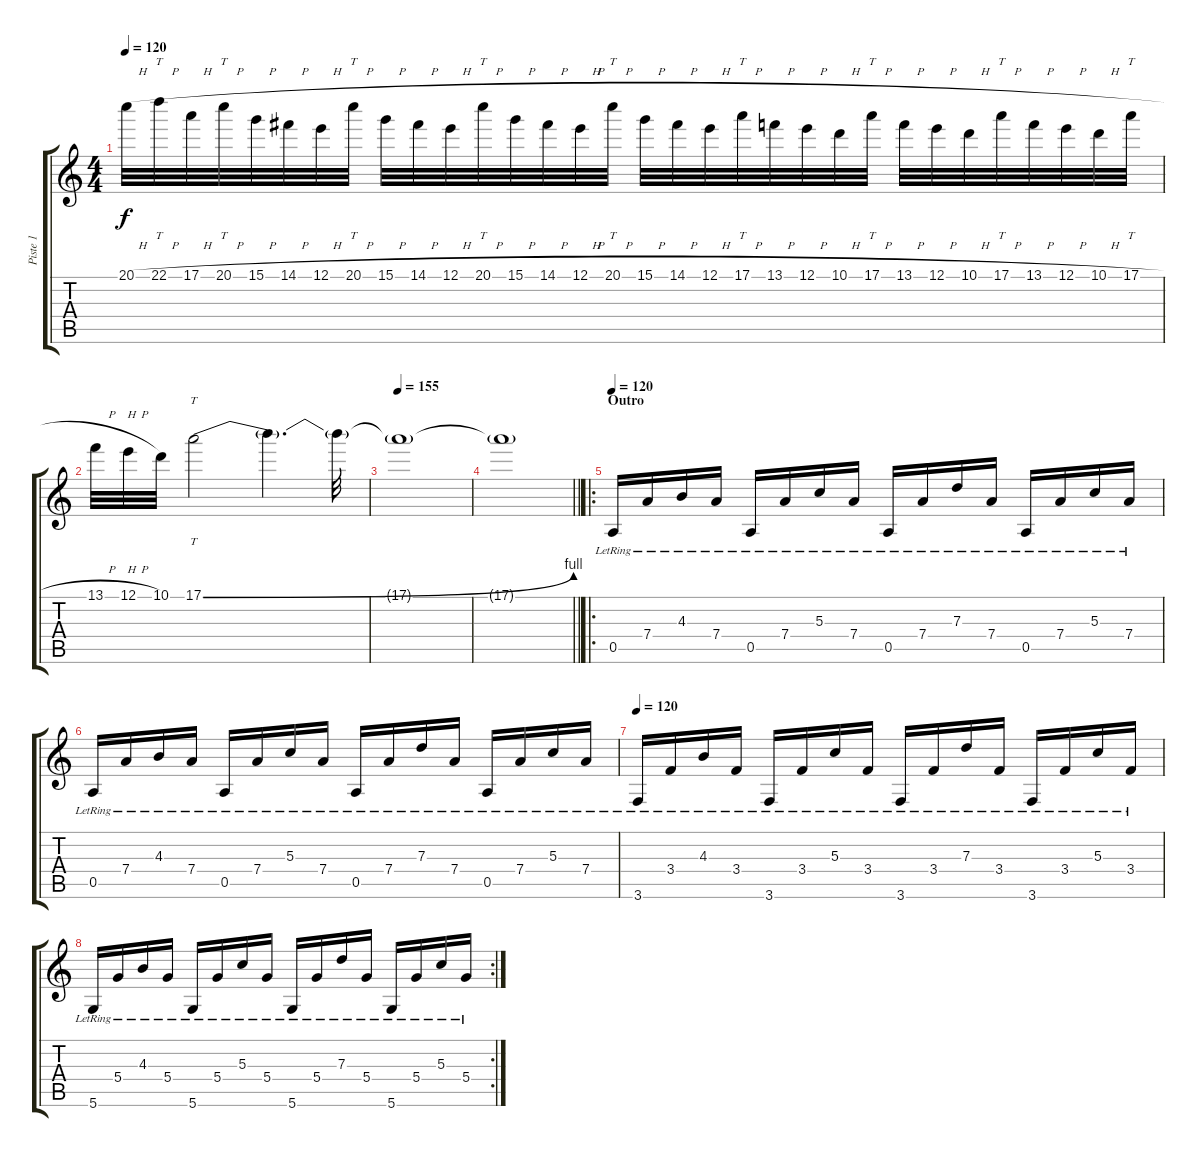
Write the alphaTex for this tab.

\track ("Piste 1" "Piste 1") {instrument distortionguitar}
\staff {score tabs}
\tuning (E4 B3 G3 D3 A2 D2) {hide}
\ts (4 4)
\tempo 120
\clef g2
\ks c
20.1{h}.32{dy f} 22.1{h}.32{tt} 17.1{h}.32 20.1{h}.32{tt} 15.1{h}.32 14.1{h}.32 12.1{h}.32 20.1{h}.32{tt} 15.1{h}.32 14.1{h}.32 12.1{h}.32 20.1{h}.32{tt} 15.1{h}.32 14.1{h}.32 12.1{h}.32 20.1{h}.32{tt} 15.1{h}.32 14.1{h}.32 12.1{h}.32 17.1{h}.32{tt} 13.1{h}.32 12.1{h}.32 10.1{h}.32 17.1{h}.32{tt} 13.1{h}.32 12.1{h}.32 10.1{h}.32 17.1{h}.32{tt} 13.1{h}.32 12.1{h}.32 10.1{h}.32 17.1{h}.32{tt} |
13.1{h}.32 12.1{h}.32 10.1.32 17.1{be (bend 0 0 60 4)}.2{tt} 17.1{t}.4{d} 17.1{t}.32{volume 0} |
\tempo 155
17.1{t}.1 |
\barLineRight lightlight
17.1{t}.1 |
\ro
\section ("" "Outro")
\tempo 120
0.5{lr}.16{volume 16 instrument electricguitarclean} 7.4{lr}.16 4.3{lr}.16 7.4{lr}.16 0.5{lr}.16 7.4{lr}.16 5.3{lr}.16 7.4{lr}.16 0.5{lr}.16 7.4{lr}.16 7.3{lr}.16 7.4{lr}.16 0.5{lr}.16 7.4{lr}.16 5.3{lr}.16 7.4{lr}.16 |
0.5{lr}.16 7.4{lr}.16 4.3{lr}.16 7.4{lr}.16 0.5{lr}.16 7.4{lr}.16 5.3{lr}.16 7.4{lr}.16 0.5{lr}.16 7.4{lr}.16 7.3{lr}.16 7.4{lr}.16 0.5{lr}.16 7.4{lr}.16 5.3{lr}.16 7.4{lr}.16 |
\tempo 120
3.6{lr}.16 3.4{lr}.16 4.3{lr}.16 3.4{lr}.16 3.6{lr}.16 3.4{lr}.16 5.3{lr}.16 3.4{lr}.16 3.6{lr}.16 3.4{lr}.16 7.3{lr}.16 3.4{lr}.16 3.6{lr}.16 3.4{lr}.16 5.3{lr}.16 3.4{lr}.16 |
\rc 2
5.6{lr}.16 5.4{lr}.16 4.3{lr}.16 5.4{lr}.16 5.6{lr}.16 5.4{lr}.16 5.3{lr}.16 5.4{lr}.16 5.6{lr}.16 5.4{lr}.16 7.3{lr}.16 5.4{lr}.16 5.6{lr}.16 5.4{lr}.16 5.3{lr}.16 5.4{lr}.16
